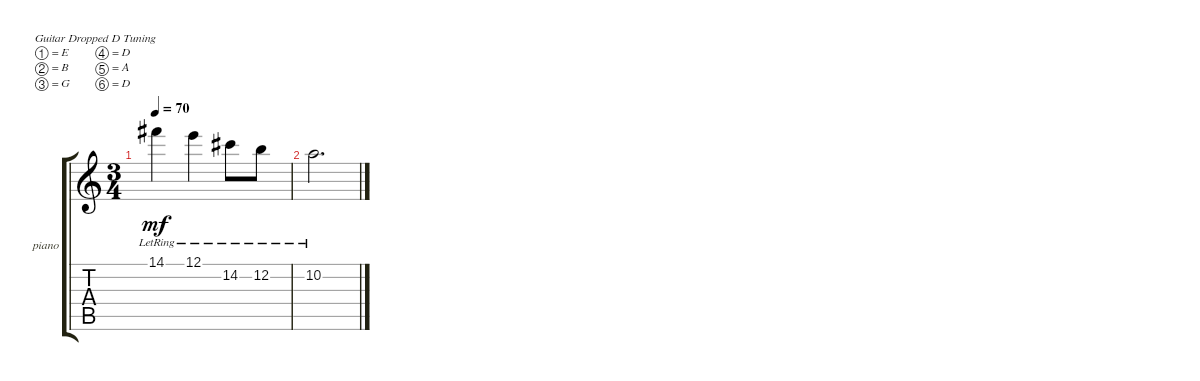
\defaultSystemsLayout 4
\bracketExtendMode groupsimilarinstruments
\firstSystemTrackNameOrientation horizontal
\otherSystemsTrackNameOrientation horizontal
\track ("Vocal Melody" "piano") {instrument acousticguitarsteel}
\staff {score tabs}
\tuning (E4 B3 G3 D3 A2 D2)
\ts (3 4)
\tempo 70
\clef g2
\ks c
14.1{lr}.4{dy mf} 12.1{lr}.4 14.2{lr}.8 12.2{lr}.8 |
10.2{lr}.2{d}
